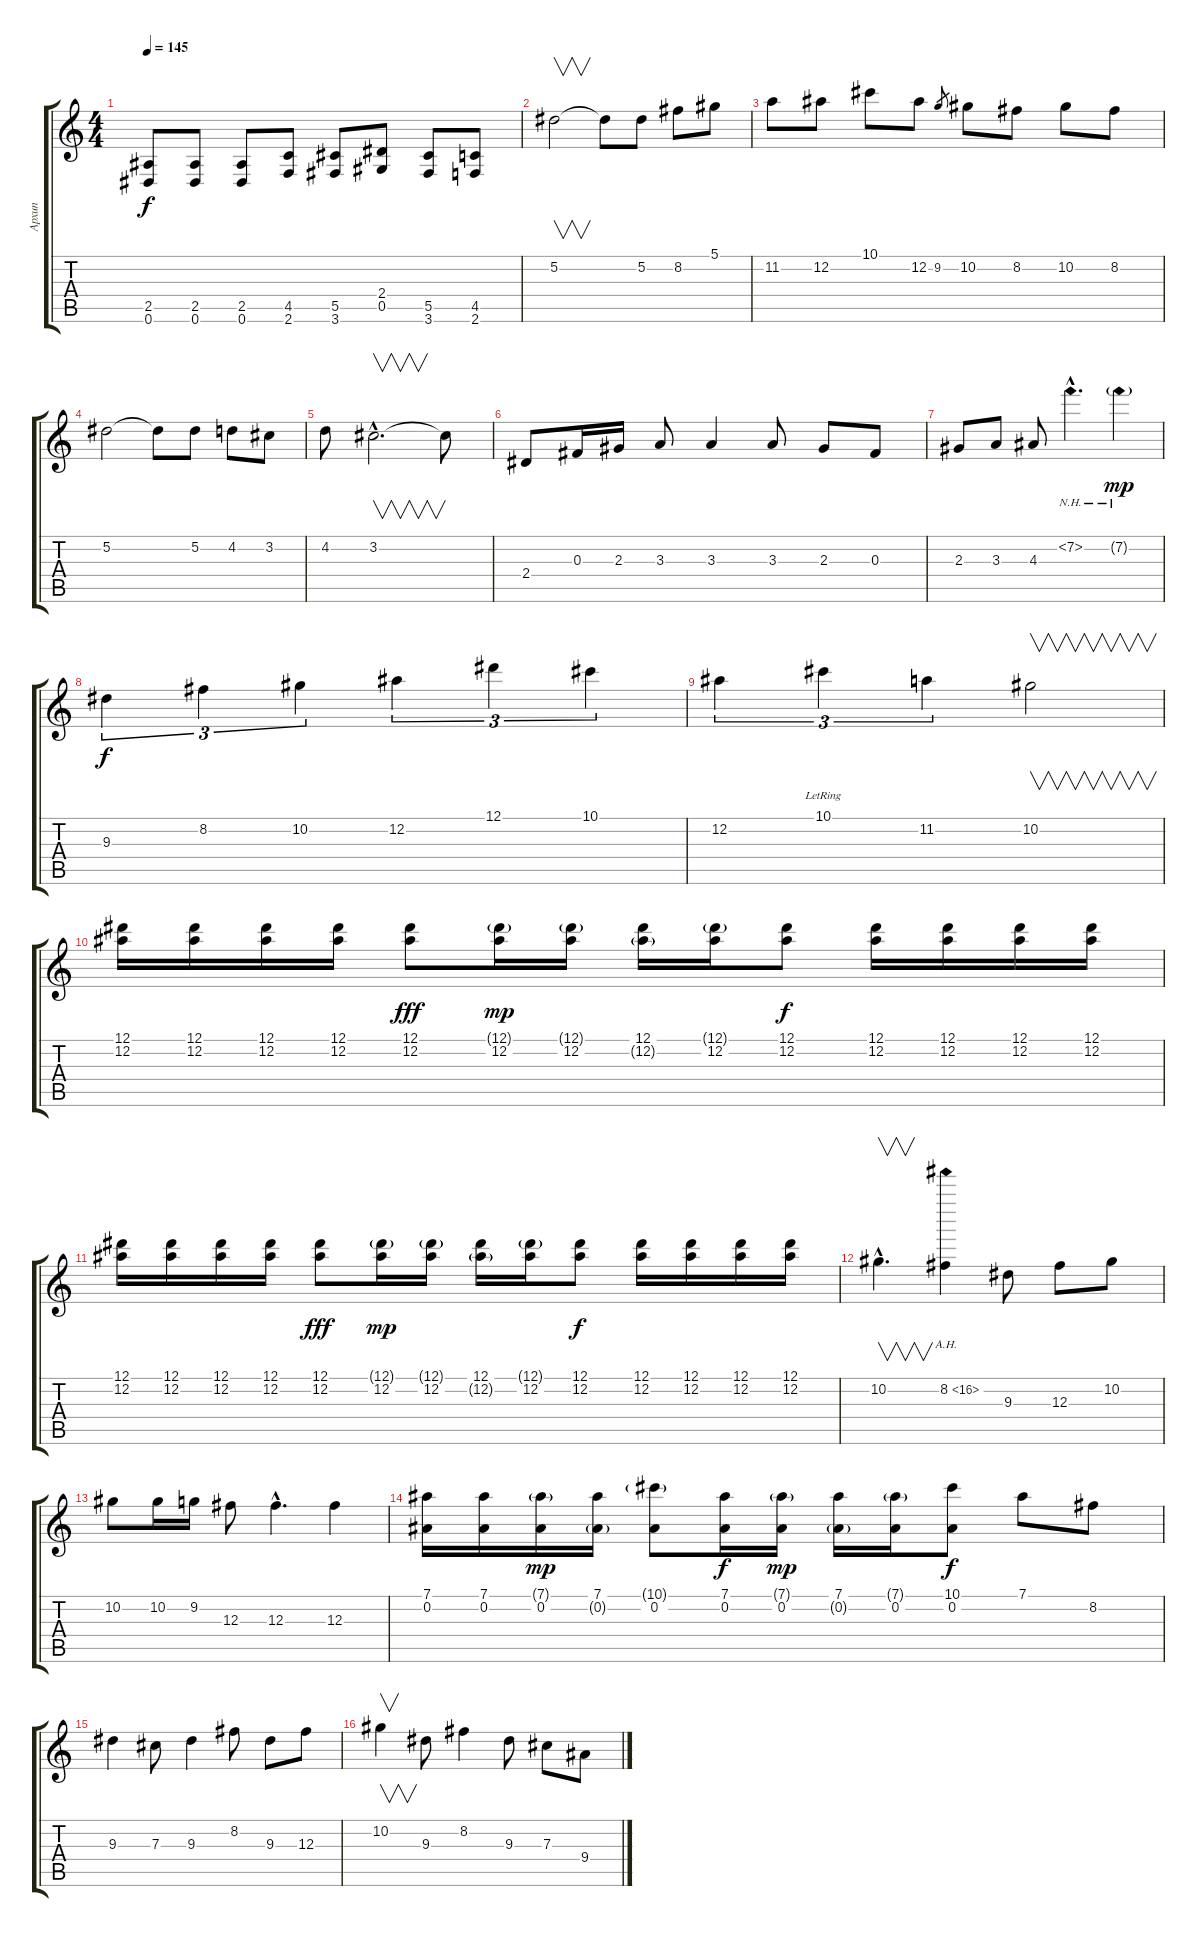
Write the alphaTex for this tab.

\track ("Архип" "Архип") {instrument distortionguitar}
\staff {score tabs}
\tuning (Eb4 Bb3 Gb3 Db3 Ab2 Eb2) {hide}
\ts (4 4)
\tempo 145
\clef g2
\ks c
(2.5 0.6).8{dy f} (2.5 0.6).8 (2.5 0.6).8 (4.5 2.6).8 (5.5 3.6).8 (2.4 0.5).8 (5.5 3.6).8 (4.5 2.6).8 |
5.2.2{v} 5.2{t}.8 5.2.8 8.2.8 5.1.8 |
11.2.8 12.2.8 10.1.8 12.2.8 9.2.8{gr} 10.2.8 8.2.8 10.2.8 8.2.8 |
5.2.2 5.2{t}.8 5.2.8 4.2.8 3.2.8 |
4.2.8 3.2{hac}.2{v d} 3.2{t}.8 |
2.4.8 0.3.16 2.3.16 3.3.8 3.3.4 3.3.8 2.3.8 0.3.8 |
2.3.8 3.3.8 4.3.8 7.2{nh hac}.4{d} 7.2{nh g}.4{dy mp} |
9.3.4{tu (3 2) dy f} 8.2.4{tu (3 2)} 10.2.4{tu (3 2)} 12.2.4{tu (3 2)} 12.1.4{tu (3 2)} 10.1.4{tu (3 2)} |
12.2.4{tu (3 2)} 10.1{lr}.4{tu (3 2)} 11.2.4{tu (3 2)} 10.2.2{v} |
(12.1 12.2).16 (12.1 12.2).16 (12.1 12.2).16 (12.1 12.2).16 (12.1 12.2).8{dy fff} (12.1{g} 12.2).16{dy mp} (12.1{g} 12.2).16 (12.1 12.2{g}).16 (12.1{g} 12.2).16 (12.1 12.2).8{dy f} (12.1 12.2).16 (12.1 12.2).16 (12.1 12.2).16 (12.1 12.2).16 |
(12.1 12.2).16 (12.1 12.2).16 (12.1 12.2).16 (12.1 12.2).16 (12.1 12.2).8{dy fff} (12.1{g} 12.2).16{dy mp} (12.1{g} 12.2).16 (12.1 12.2{g}).16 (12.1{g} 12.2).16 (12.1 12.2).8{dy f} (12.1 12.2).16 (12.1 12.2).16 (12.1 12.2).16 (12.1 12.2).16 |
10.2{hac}.4{v d} 8.2{ah 8}.4 9.3.8 12.3.8 10.2.8 |
10.2.8 10.2.16 9.2.16 12.3.8 12.3{hac}.4{d} 12.3.4 |
(7.1 0.2).16 (7.1 0.2).16 (7.1{g} 0.2).16{dy mp} (7.1 0.2{g}).16 (10.1{g} 0.2).8 (7.1 0.2).16{dy f} (7.1{g} 0.2).16{dy mp} (7.1 0.2{g}).16 (7.1{g} 0.2).16 (10.1 0.2).8{dy f} 7.1.8 8.2.8 |
9.3.4 7.3.8 9.3.4 8.2.8 9.3.8 12.3.8 |
10.2.4{v} 9.3.8 8.2.4 9.3.8 7.3.8 9.4.8
